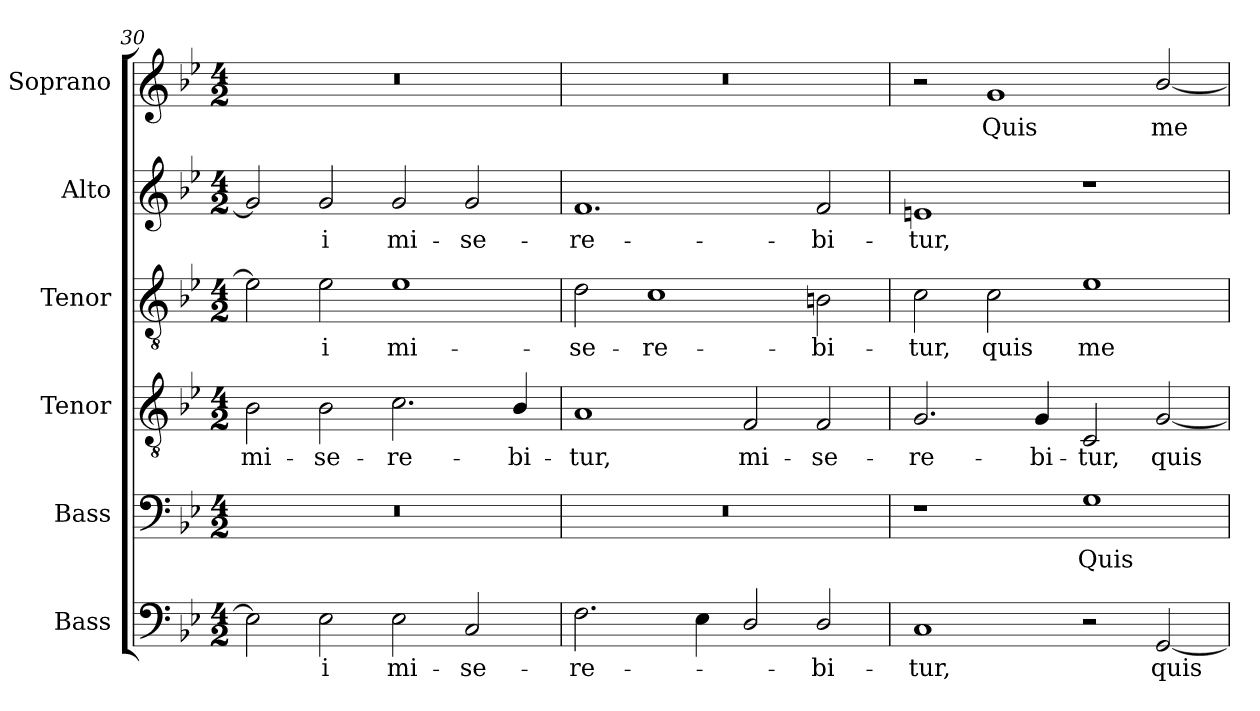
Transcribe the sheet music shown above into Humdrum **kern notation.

**kern	**text	**kern	**text	**kern	**text	**kern	**text	**kern	**text	**kern	**text
*part6	*part6	*part5	*part5	*part4	*part4	*part3	*part3	*part2	*part2	*part1	*part1
*staff6	*staff6	*staff5	*staff5	*staff4	*staff4	*staff3	*staff3	*staff2	*staff2	*staff1	*staff1
*I"Bass	*	*I"Bass	*	*I"Tenor	*	*I"Tenor	*	*I"Alto	*	*I"Soprano	*
*I'B2.	*	*I'B1.	*	*I'T2.	*	*I'T1.	*	*I'A.	*	*I'S.	*
*clefF4	*	*clefF4	*	*clefGv2	*	*clefGv2	*	*clefG2	*	*clefG2	*
*	*	*	*	*ITrd7c12	*	*ITrd7c12	*	*	*	*	*
*k[b-e-]	*	*k[b-e-]	*	*k[b-e-]	*	*k[b-e-]	*	*k[b-e-]	*	*k[b-e-]	*
*B-:	*	*B-:	*	*B-:	*	*B-:	*	*B-:	*	*B-:	*
*M4/2	*	*M4/2	*	*M4/2	*	*M4/2	*	*M4/2	*	*M4/2	*
=30	=30	=30	=30	=30	=30	=30	=30	=30	=30	=30	=30
!	!	!LO:N:vis=1	!	!	!	!	!	!	!	!	!
!	!	!	!	!	!LO:LY:b:color=#000000	!	!	!	!	!LO:N:vis=1	!
2E-i\]	.	0r	.	2BB-i\	mi-	2E-i\]	.	2gi/]	.	0r	.
!	!LO:LY:b:color=#000000	!	!	!	!	!	!	!	!	!	!
!	!	!	!	!	!LO:LY:b:color=#000000	!	!	!	!	!	!
!	!	!	!	!	!	!	!LO:LY:b:color=#000000	!	!	!	!
!	!	!	!	!	!	!	!	!	!LO:LY:b:color=#000000	!	!
2E-i\	-i	.	.	2BB-i\	-se-	2E-i\	-i	2gi/	-i	.	.
!	!LO:LY:b:color=#000000	!	!	!	!	!	!	!	!	!	!
!	!	!	!	!	!LO:LY:b:color=#000000	!	!	!	!	!	!
!	!	!	!	!	!	!	!LO:LY:b:color=#000000	!	!	!	!
!	!	!	!	!	!	!	!	!	!LO:LY:b:color=#000000	!	!
2E-i\	mi-	.	.	2.Ci\	-re-	1E-i	mi-	2gi/	mi-	.	.
!	!LO:LY:b:color=#000000	!	!	!	!	!	!	!	!	!	!
!	!	!	!	!	!	!	!	!	!LO:LY:b:color=#000000	!	!
2Ci/	-se-	.	.	.	.	.	.	2gi/	-se-	.	.
!	!	!	!	!	!LO:LY:b:color=#000000	!	!	!	!	!	!
.	.	.	.	4BB-i/	-bi-	.	.	.	.	.	.
!!LO:PB:g=z
=31	=31	=31	=31	=31	=31	=31	=31	=31	=31	=31	=31
!	!LO:LY:b:color=#000000	!LO:N:vis=1	!	!	!	!	!	!	!	!	!
!	!	!	!	!	!LO:LY:b:color=#000000	!	!	!	!	!	!
!	!	!	!	!	!	!	!LO:LY:b:color=#000000	!	!	!	!
!	!	!	!	!	!	!	!	!	!LO:LY:b:color=#000000	!LO:N:vis=1	!
2.Fi\	-re-	0r	.	1AAi	-tur,	2Di\	-se-	1.fi	-re-	0r	.
!	!	!	!	!	!	!	!LO:LY:b:color=#000000	!	!	!	!
.	.	.	.	.	.	1Ci	-re-	.	.	.	.
4E-i\	.	.	.	.	.	.	.	.	.	.	.
!	!	!	!	!	!LO:LY:b:color=#000000	!	!	!	!	!	!
2Di/	.	.	.	2FFi/	mi-	.	.	.	.	.	.
!	!LO:LY:b:color=#000000	!	!	!	!	!	!	!	!	!	!
!	!	!	!	!	!LO:LY:b:color=#000000	!	!	!	!	!	!
!	!	!	!	!	!	!	!LO:LY:b:color=#000000	!	!	!	!
!	!	!	!	!	!	!	!	!	!LO:LY:b:color=#000000	!	!
2Di/	-bi-	.	.	2FFi/	-se-	2BBni\	-bi-	2fi/	-bi-	.	.
=32	=32	=32	=32	=32	=32	=32	=32	=32	=32	=32	=32
!	!LO:LY:b:color=#000000	!	!	!	!	!	!	!	!	!	!
!	!	!	!	!	!LO:LY:b:color=#000000	!	!	!	!	!	!
!	!	!	!	!	!	!	!LO:LY:b:color=#000000	!	!	!	!
!	!	!	!	!	!	!	!	!	!LO:LY:b:color=#000000	!	!
1Ci	-tur,	1r	.	2.GGi/	-re-	2Ci\	-tur,	1eni	-tur,	2r	.
!	!	!	!	!	!	!	!LO:LY:b:color=#000000	!	!	!	!
!	!	!	!	!	!	!	!	!	!	!	!LO:LY:b:color=#000000
.	.	.	.	.	.	2Ci\	quis	.	.	1gi	Quis
!	!	!	!	!	!LO:LY:b:color=#000000	!	!	!	!	!	!
.	.	.	.	4GGi/	-bi-	.	.	.	.	.	.
!	!	!	!LO:LY:b:color=#000000	!	!	!	!	!	!	!	!
!	!	!	!	!	!LO:LY:b:color=#000000	!	!	!	!	!	!
!	!	!	!	!	!	!	!LO:LY:b:color=#000000	!	!	!	!
2r	.	1Gi	Quis	2CCi/	-tur,	1E-i	me-	1r	.	.	.
!	!LO:LY:b:color=#000000	!	!	!	!	!	!	!	!	!	!
!	!	!	!	!	!LO:LY:b:color=#000000	!	!	!	!	!	!
!	!	!	!	!	!	!	!	!	!	!	!LO:LY:b:color=#000000
[<2GGi/	quis	.	.	[<2GGi/	quis	.	.	.	.	[<2b-i/	me-
=	=	=	=	=	=	=	=	=	=	=	=
*-	*-	*-	*-	*-	*-	*-	*-	*-	*-	*-	*-
